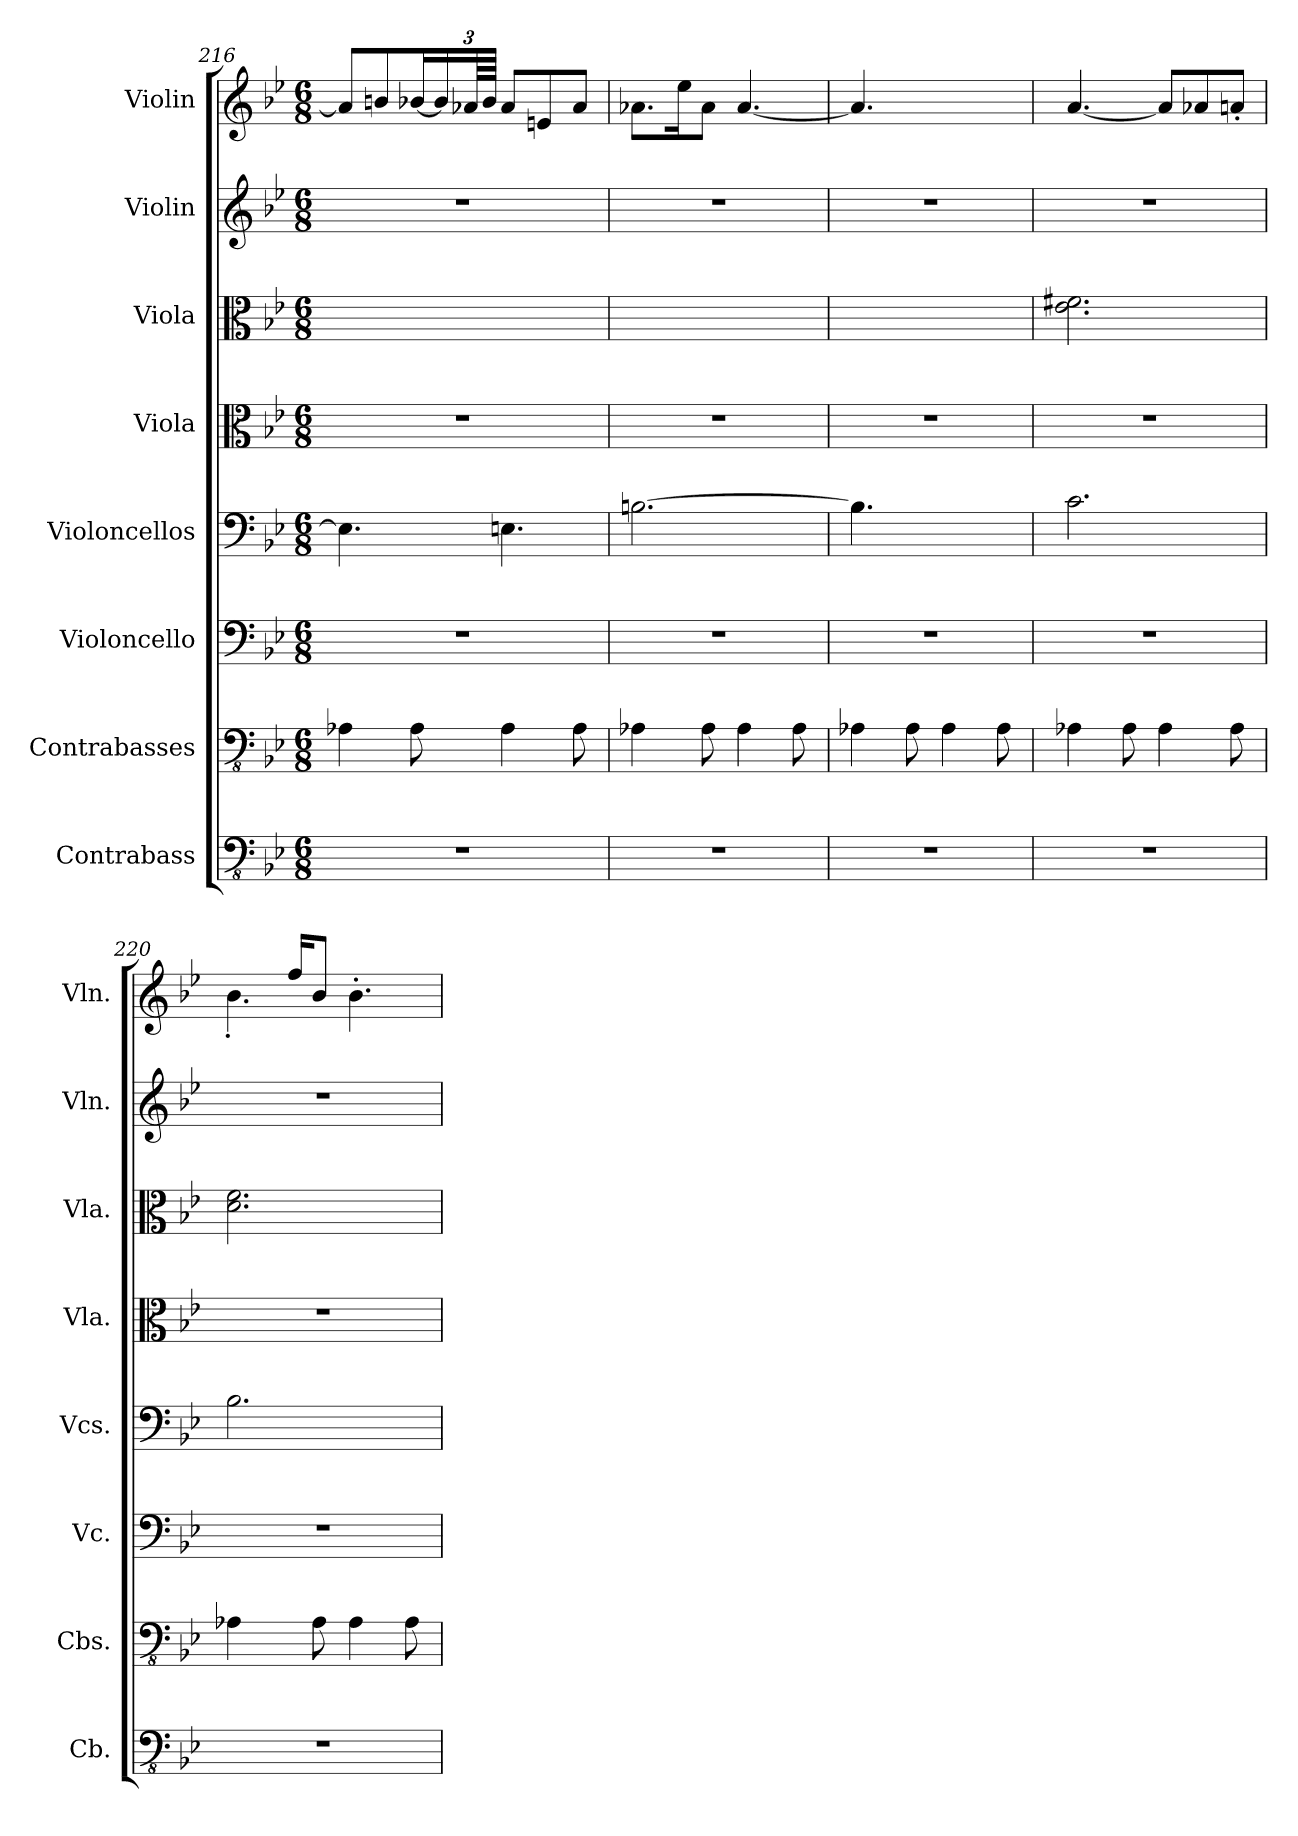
**kern	**kern	**kern	**kern	**kern	**kern	**kern	**kern
*part8	*part7	*part6	*part5	*part4	*part3	*part2	*part1
*staff8	*staff7	*staff6	*staff5	*staff4	*staff3	*staff2	*staff1
*I"Contrabass	*I"Contrabasses	*I"Violoncello	*I"Violoncellos	*I"Viola	*I"Viola	*I"Violin	*I"Violin
*I'Cb.	*I'Cbs.	*I'Vc.	*I'Vcs.	*I'Vla.	*I'Vla.	*I'Vln.	*I'Vln.
*clefFv4	*clefFv4	*clefF4	*clefF4	*clefC3	*clefC3	*clefG2	*clefG2
*ITrd7c12	*	*	*	*	*	*	*
*k[b-e-]	*k[b-e-]	*k[b-e-]	*k[b-e-]	*k[b-e-]	*k[b-e-]	*k[b-e-]	*k[b-e-]
*M6/8	*M6/8	*M6/8	*M6/8	*M6/8	*M6/8	*M6/8	*M6/8
=216	=216	=216	=216	=216	=216	=216	=216
2.r	4AA-X\	2.r	4.E-\]	2.r	2.ryy	2.r	8a-/L]
.	.	.	.	.	.	.	8bn/
.	8AA-\	.	.	.	.	.	[16b-X/L
*	*	*	*	*	*	*	*Xbrackettup
.	.	.	.	.	.	.	24b-/]
.	.	.	.	.	.	.	96a-X/LL
.	.	.	.	.	.	.	96b-/JJJJ
.	4AA-\	.	4.En\	.	.	.	8a-/L
.	.	.	.	.	.	.	8en/
.	8AA-\	.	.	.	.	.	8a-/J
=217	=217	=217	=217	=217	=217	=217	=217
2.r	4AA-X\	2.r	[2.Bn\	2.r	2.ryy	2.r	8.a-X\L
.	.	.	.	.	.	.	16ee-\K
.	8AA-\	.	.	.	.	.	8a-\J
.	4AA-\	.	.	.	.	.	[4.a-/
.	8AA-\	.	.	.	.	.	.
=218	=218	=218	=218	=218	=218	=218	=218
2.r	4AA-X\	2.r	4.B\]	2.r	2.ryy	2.r	4.a-/]
.	8AA-\	.	.	.	.	.	.
.	4AA-\	.	4.ryy	.	.	.	4.ryy
.	8AA-\	.	.	.	.	.	.
=219	=219	=219	=219	=219	=219	=219	=219
2.r	4AA-X\	2.r	2.c\	2.r	2.e-\ 2.f#X\	2.r	[4.a/
.	8AA-\	.	.	.	.	.	.
.	4AA-\	.	.	.	.	.	8a/L]
.	.	.	.	.	.	.	8a-X/
.	8AA-\	.	.	.	.	.	8an'/J
!!LO:PB:g=z
=220	=220	=220	=220	=220	=220	=220	=220
*	*	*	*	*	*	*	*^
2.r	4AA-X\	2.r	2.B-\	2.r	2.d\ 2.f\	2.r	8ryy	4.b-'\
.	.	.	.	.	.	.	16ryy	.
.	.	.	.	.	.	.	16ff/KL	.
.	8AA-\	.	.	.	.	.	8b-/J	.
.	4AA-\	.	.	.	.	.	4.b-'\	4.ryy
.	8AA-\	.	.	.	.	.	.	.
*	*	*	*	*	*	*	*v	*v
=	=	=	=	=	=	=	=
*-	*-	*-	*-	*-	*-	*-	*-
